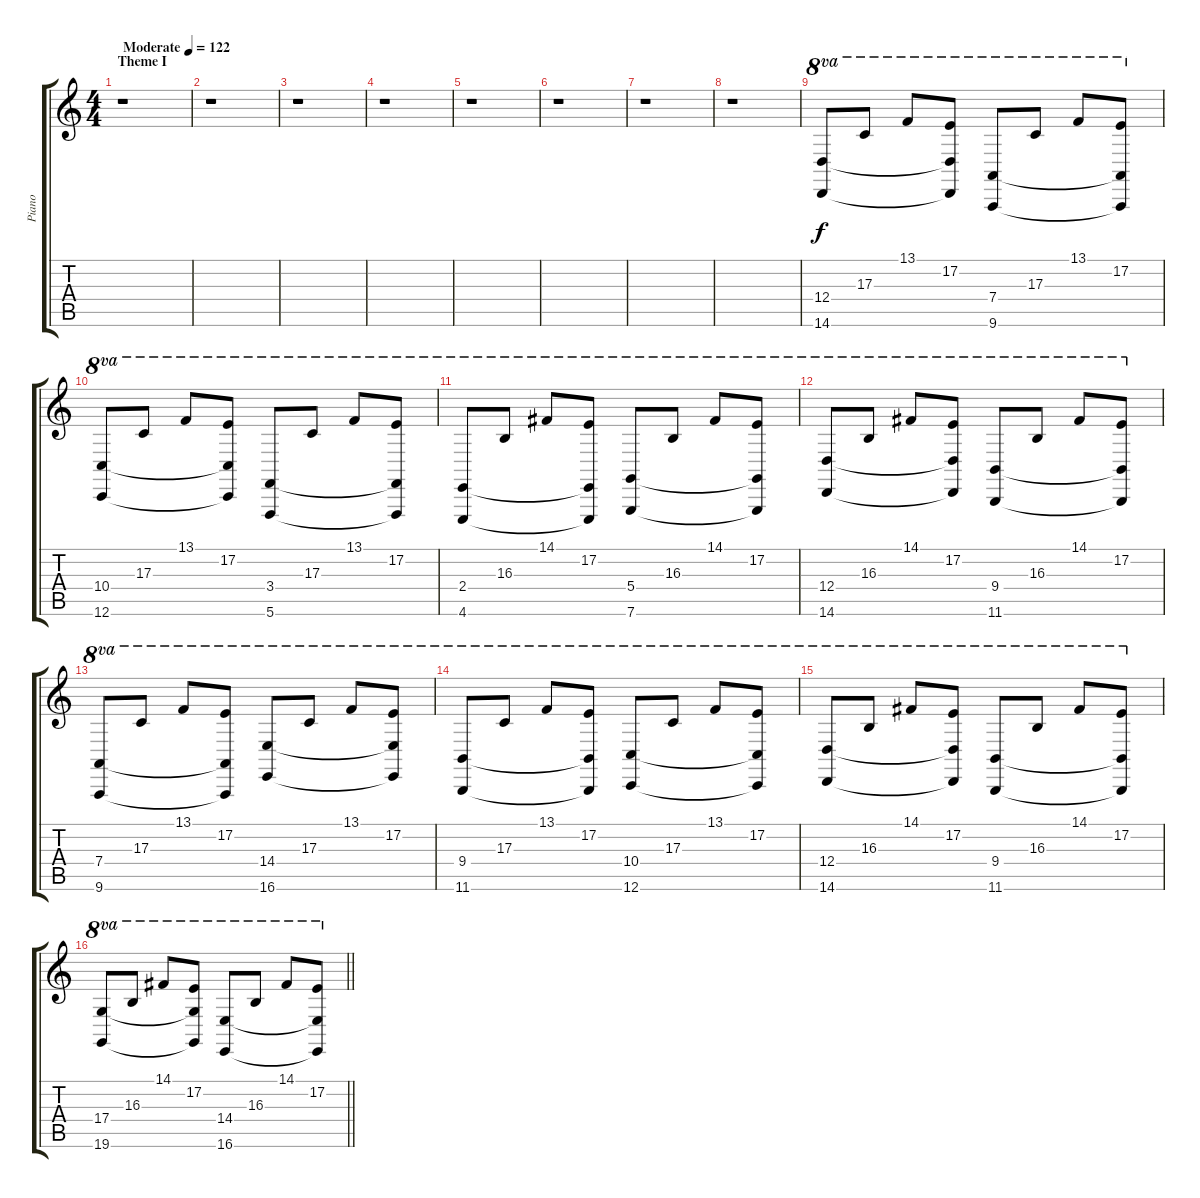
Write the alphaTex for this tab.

\track ("Piano" "Piano") {instrument acousticgrandpiano}
\staff {score tabs}
\tuning (E4 B3 G3 D3 G2 C2) {hide}
\ts (4 4)
\section ("" "Theme I")
\tempo (122 "Moderate")
\clef g2
\ks c
r.1{dy f instrument acousticgrandpiano} |
r.1 |
r.1 |
r.1 |
r.1 |
r.1 |
r.1 |
r.1 |
(12.4 14.6).8{ot 8va} 17.3.8{ot 8va} 13.1.8{ot 8va} (17.2 12.4{t} 14.6{t}).8{ot 8va} (7.4 9.6).8{ot 8va} 17.3.8{ot 8va} 13.1.8{ot 8va} (17.2 7.4{t} 9.6{t}).8{ot 8va} |
(10.4 12.6).8{ot 8va} 17.3.8{ot 8va} 13.1.8{ot 8va} (17.2 10.4{t} 12.6{t}).8{ot 8va} (3.4 5.6).8{ot 8va} 17.3.8{ot 8va} 13.1.8{ot 8va} (17.2 3.4{t} 5.6{t}).8{ot 8va} |
(2.4 4.6).8{ot 8va} 16.3.8{ot 8va} 14.1.8{ot 8va} (17.2 2.4{t} 4.6{t}).8{ot 8va} (5.4 7.6).8{ot 8va} 16.3.8{ot 8va} 14.1.8{ot 8va} (17.2 5.4{t} 7.6{t}).8{ot 8va} |
(12.4 14.6).8{ot 8va} 16.3.8{ot 8va} 14.1.8{ot 8va} (17.2 12.4{t} 14.6{t}).8{ot 8va} (9.4 11.6).8{ot 8va} 16.3.8{ot 8va} 14.1.8{ot 8va} (17.2 9.4{t} 11.6{t}).8{ot 8va} |
(7.4 9.6).8{ot 8va} 17.3.8{ot 8va} 13.1.8{ot 8va} (17.2 7.4{t} 9.6{t}).8{ot 8va} (14.4 16.6).8{ot 8va} 17.3.8{ot 8va} 13.1.8{ot 8va} (17.2 14.4{t} 16.6{t}).8{ot 8va} |
(9.4 11.6).8{ot 8va} 17.3.8{ot 8va} 13.1.8{ot 8va} (17.2 9.4{t} 11.6{t}).8{ot 8va} (10.4 12.6).8{ot 8va} 17.3.8{ot 8va} 13.1.8{ot 8va} (17.2 10.4{t} 12.6{t}).8{ot 8va} |
(12.4 14.6).8{ot 8va} 16.3.8{ot 8va} 14.1.8{ot 8va} (17.2 12.4{t} 14.6{t}).8{ot 8va} (9.4 11.6).8{ot 8va} 16.3.8{ot 8va} 14.1.8{ot 8va} (17.2 9.4{t} 11.6{t}).8{ot 8va} |
\barLineRight lightlight
(17.4 19.6).8{ot 8va} 16.3.8{ot 8va} 14.1.8{ot 8va} (17.2 17.4{t} 19.6{t}).8{ot 8va} (14.4 16.6).8{ot 8va} 16.3.8{ot 8va} 14.1.8{ot 8va} (17.2 14.4{t} 16.6{t}).8{ot 8va}
